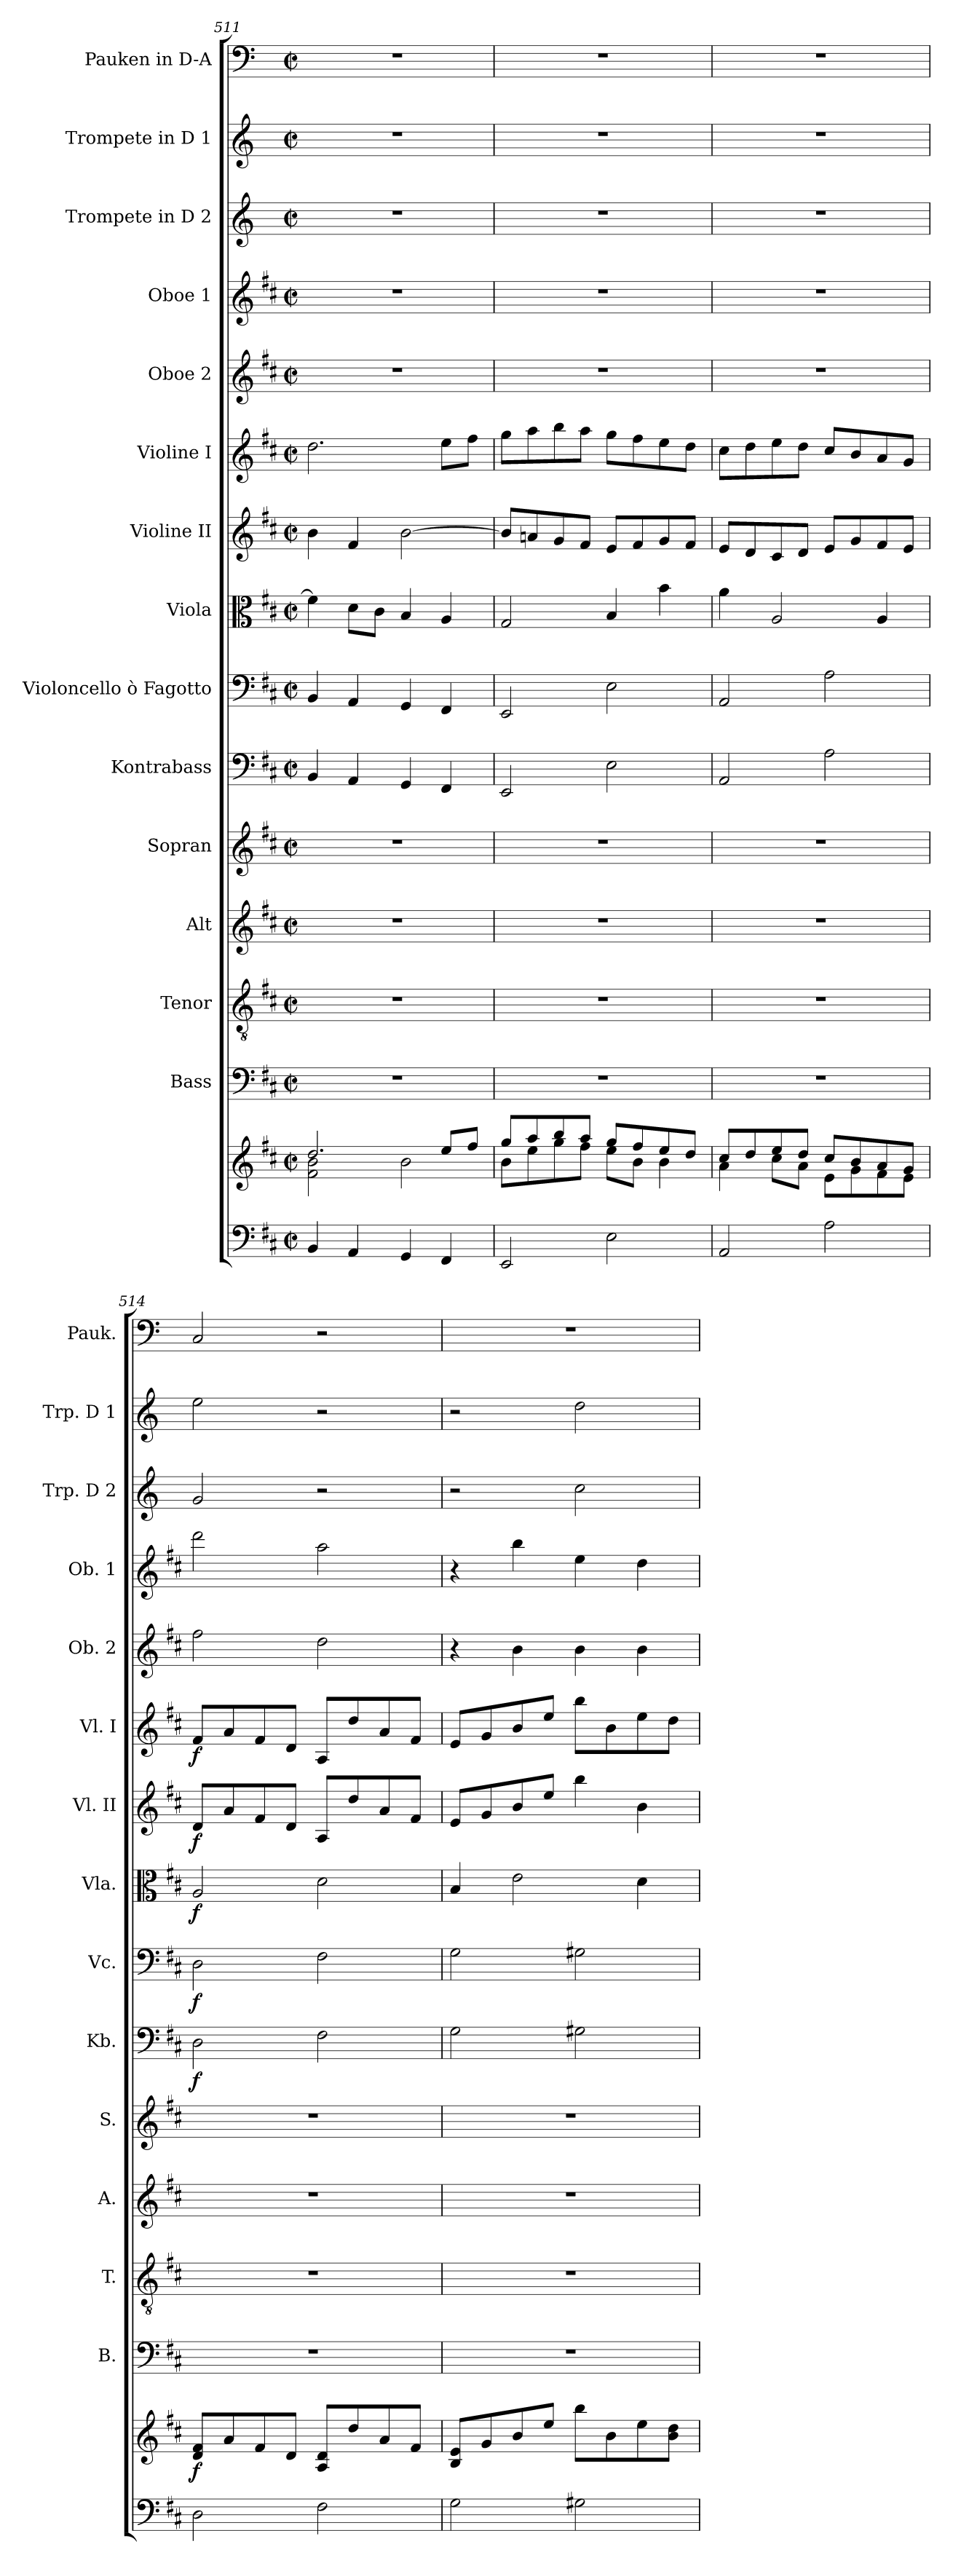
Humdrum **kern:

**kern	**kern	**dynam	**kern	**kern	**kern	**kern	**kern	**dynam	**kern	**dynam	**kern	**dynam	**kern	**dynam	**kern	**dynam	**kern	**kern	**kern	**kern	**kern
*part15	*part15	*part15	*part14	*part13	*part12	*part11	*part10	*part10	*part9	*part9	*part8	*part8	*part7	*part7	*part6	*part6	*part5	*part4	*part3	*part2	*part1
*staff16	*staff15	*staff15/16	*staff14	*staff13	*staff12	*staff11	*staff10	*staff10	*staff9	*staff9	*staff8	*staff8	*staff7	*staff7	*staff6	*staff6	*staff5	*staff4	*staff3	*staff2	*staff1
*	*	*	*I"Bass	*I"Tenor	*I"Alt	*I"Sopran	*I"Kontrabass	*	*I"Violoncello ò Fagotto	*	*I"Viola	*	*I"Violine II	*	*I"Violine I	*	*I"Oboe 2	*I"Oboe 1	*I"Trompete in D 2	*I"Trompete in D 1	*I"Pauken in D-A
*	*	*	*I'B.	*I'T.	*I'A.	*I'S.	*I'Kb.	*	*I'Vc.	*	*I'Vla.	*	*I'Vl. II	*	*I'Vl. I	*	*I'Ob. 2	*I'Ob. 1	*I'Trp. D 2	*I'Trp. D 1	*I'Pauk.
*clefF4	*clefG2	*	*clefF4	*clefGv2	*clefG2	*clefG2	*clefF4	*	*clefF4	*	*clefC3	*	*clefG2	*	*clefG2	*	*clefG2	*clefG2	*clefG2	*clefG2	*clefF4
*	*	*	*	*	*	*	*ITrd7c12	*	*	*	*	*	*	*	*	*	*	*	*ITrd-1c-2	*ITrd-1c-2	*ITrd-1c-2
*k[f#c#]	*k[f#c#]	*	*k[f#c#]	*k[f#c#]	*k[f#c#]	*k[f#c#]	*k[f#c#]	*	*k[f#c#]	*	*k[f#c#]	*	*k[f#c#]	*	*k[f#c#]	*	*k[f#c#]	*k[f#c#]	*k[f#c#]	*k[f#c#]	*k[f#c#]
*D:	*D:	*	*D:	*D:	*D:	*D:	*D:	*	*D:	*	*D:	*	*D:	*	*D:	*	*D:	*D:	*D:	*D:	*D:
*M2/2	*M2/2	*	*M2/2	*M2/2	*M2/2	*M2/2	*M2/2	*	*M2/2	*	*M2/2	*	*M2/2	*	*M2/2	*	*M2/2	*M2/2	*M2/2	*M2/2	*M2/2
*met(c|)	*met(c|)	*	*met(c|)	*met(c|)	*met(c|)	*met(c|)	*met(c|)	*	*met(c|)	*	*met(c|)	*	*met(c|)	*	*met(c|)	*	*met(c|)	*met(c|)	*met(c|)	*met(c|)	*met(c|)
=511	=511	=511	=511	=511	=511	=511	=511	=511	=511	=511	=511	=511	=511	=511	=511	=511	=511	=511	=511	=511	=511
*	*^	*	*	*	*	*	*	*	*	*	*	*	*	*	*	*	*	*	*	*	*
4BB/	2.dd/	2f#\ 2b\	.	1r	1r	1r	1r	4BBB/	.	4BB/	.	4f#\]	.	4b\	.	2.dd\	.	1r	1r	1r	1r	1r
4AA/	.	.	.	.	.	.	.	4AAA/	.	4AA/	.	8d\L	.	4f#/	.	.	.	.	.	.	.	.
.	.	.	.	.	.	.	.	.	.	.	.	8c#\J	.	.	.	.	.	.	.	.	.	.
4GG/	.	2b\	.	.	.	.	.	4GGG/	.	4GG/	.	4B/	.	[2b\	.	.	.	.	.	.	.	.
4FF#/	8ee/L	.	.	.	.	.	.	4FFF#/	.	4FF#/	.	4A/	.	.	.	8ee\L	.	.	.	.	.	.
.	8ff#/J	.	.	.	.	.	.	.	.	.	.	.	.	.	.	8ff#\J	.	.	.	.	.	.
=512	=512	=512	=512	=512	=512	=512	=512	=512	=512	=512	=512	=512	=512	=512	=512	=512	=512	=512	=512	=512	=512	=512
2EE/	8gg/L	8b\L	.	1r	1r	1r	1r	2EEE/	.	2EE/	.	2G/	.	8b/L]	.	8gg\L	.	1r	1r	1r	1r	1r
.	8aa/	8ee\	.	.	.	.	.	.	.	.	.	.	.	8an/	.	8aa\	.	.	.	.	.	.
.	8bb/	8gg\	.	.	.	.	.	.	.	.	.	.	.	8g/	.	8bb\	.	.	.	.	.	.
.	8aa/J	8ff#\J	.	.	.	.	.	.	.	.	.	.	.	8f#/J	.	8aa\J	.	.	.	.	.	.
2E\	8gg/L	8ee\L	.	.	.	.	.	2EE\	.	2E\	.	4B/	.	8e/L	.	8gg\L	.	.	.	.	.	.
.	8ff#/	8b\J	.	.	.	.	.	.	.	.	.	.	.	8f#/	.	8ff#\	.	.	.	.	.	.
.	8ee/	4b\	.	.	.	.	.	.	.	.	.	4b\	.	8g/	.	8ee\	.	.	.	.	.	.
.	8dd/J	.	.	.	.	.	.	.	.	.	.	.	.	8f#/J	.	8dd\J	.	.	.	.	.	.
!!LO:PB:g=z
=513	=513	=513	=513	=513	=513	=513	=513	=513	=513	=513	=513	=513	=513	=513	=513	=513	=513	=513	=513	=513	=513	=513
2AA/	8cc#/L	4a\	.	1r	1r	1r	1r	2AAA/	.	2AA/	.	4a\	.	8e/L	.	8cc#\L	.	1r	1r	1r	1r	1r
.	8dd/	.	.	.	.	.	.	.	.	.	.	.	.	8d/	.	8dd\	.	.	.	.	.	.
.	8ee/	8cc#\L	.	.	.	.	.	.	.	.	.	2A/	.	8c#/	.	8ee\	.	.	.	.	.	.
.	8dd/J	8a\J	.	.	.	.	.	.	.	.	.	.	.	8d/J	.	8dd\J	.	.	.	.	.	.
2A\	8cc#/L	8e\L	.	.	.	.	.	2AA\	.	2A\	.	.	.	8e/L	.	8cc#/L	.	.	.	.	.	.
.	8b/	8g\	.	.	.	.	.	.	.	.	.	.	.	8g/	.	8b/	.	.	.	.	.	.
.	8a/	8f#\	.	.	.	.	.	.	.	.	.	4A/	.	8f#/	.	8a/	.	.	.	.	.	.
.	8g/J	8e\J	.	.	.	.	.	.	.	.	.	.	.	8e/J	.	8g/J	.	.	.	.	.	.
=514	=514	=514	=514	=514	=514	=514	=514	=514	=514	=514	=514	=514	=514	=514	=514	=514	=514	=514	=514	=514	=514	=514
!	!	!	!LO:DY:b	!	!	!	!	!	!LO:DY:b	!	!LO:DY:b	!	!LO:DY:b	!	!LO:DY:b	!	!LO:DY:b	!	!	!	!	!
*	*v	*v	*	*	*	*	*	*	*	*	*	*	*	*	*	*	*	*	*	*	*	*
2D\	8d/ 8f#/L	f	1r	1r	1r	1r	2DD\	f	2D\	f	2A/	f	8d/L	f	8f#/L	f	2ff#\	2ddd\	2a/	2ff#\	2D/
.	8a/	.	.	.	.	.	.	.	.	.	.	.	8a/	.	8a/	.	.	.	.	.	.
.	8f#/	.	.	.	.	.	.	.	.	.	.	.	8f#/	.	8f#/	.	.	.	.	.	.
.	8d/J	.	.	.	.	.	.	.	.	.	.	.	8d/J	.	8d/J	.	.	.	.	.	.
2F#\	8A/ 8d/L	.	.	.	.	.	2FF#\	.	2F#\	.	2d\	.	8A/L	.	8A/L	.	2dd\	2aa\	2r	2r	2r
.	8dd/	.	.	.	.	.	.	.	.	.	.	.	8dd/	.	8dd/	.	.	.	.	.	.
.	8a/	.	.	.	.	.	.	.	.	.	.	.	8a/	.	8a/	.	.	.	.	.	.
.	8f#/J	.	.	.	.	.	.	.	.	.	.	.	8f#/J	.	8f#/J	.	.	.	.	.	.
=515	=515	=515	=515	=515	=515	=515	=515	=515	=515	=515	=515	=515	=515	=515	=515	=515	=515	=515	=515	=515	=515
2G\	8B/ 8e/L	.	1r	1r	1r	1r	2GG\	.	2G\	.	4B/	.	8e/L	.	8e/L	.	4r	4r	2r	2r	1r
.	8g/	.	.	.	.	.	.	.	.	.	.	.	8g/	.	8g/	.	.	.	.	.	.
.	8b/	.	.	.	.	.	.	.	.	.	2e\	.	8b/	.	8b/	.	4b\	4bb\	.	.	.
.	8ee/J	.	.	.	.	.	.	.	.	.	.	.	8ee/J	.	8ee/J	.	.	.	.	.	.
2G#X\	8bb\L	.	.	.	.	.	2GG#X\	.	2G#X\	.	.	.	4bb\	.	8bb\L	.	4b\	4ee\	2dd\	2ee\	.
.	8b\	.	.	.	.	.	.	.	.	.	.	.	.	.	8b\	.	.	.	.	.	.
.	8ee\	.	.	.	.	.	.	.	.	.	4d\	.	4b\	.	8ee\	.	4b\	4dd\	.	.	.
.	8b\ 8dd\J	.	.	.	.	.	.	.	.	.	.	.	.	.	8dd\J	.	.	.	.	.	.
=	=	=	=	=	=	=	=	=	=	=	=	=	=	=	=	=	=	=	=	=	=
*-	*-	*-	*-	*-	*-	*-	*-	*-	*-	*-	*-	*-	*-	*-	*-	*-	*-	*-	*-	*-	*-
